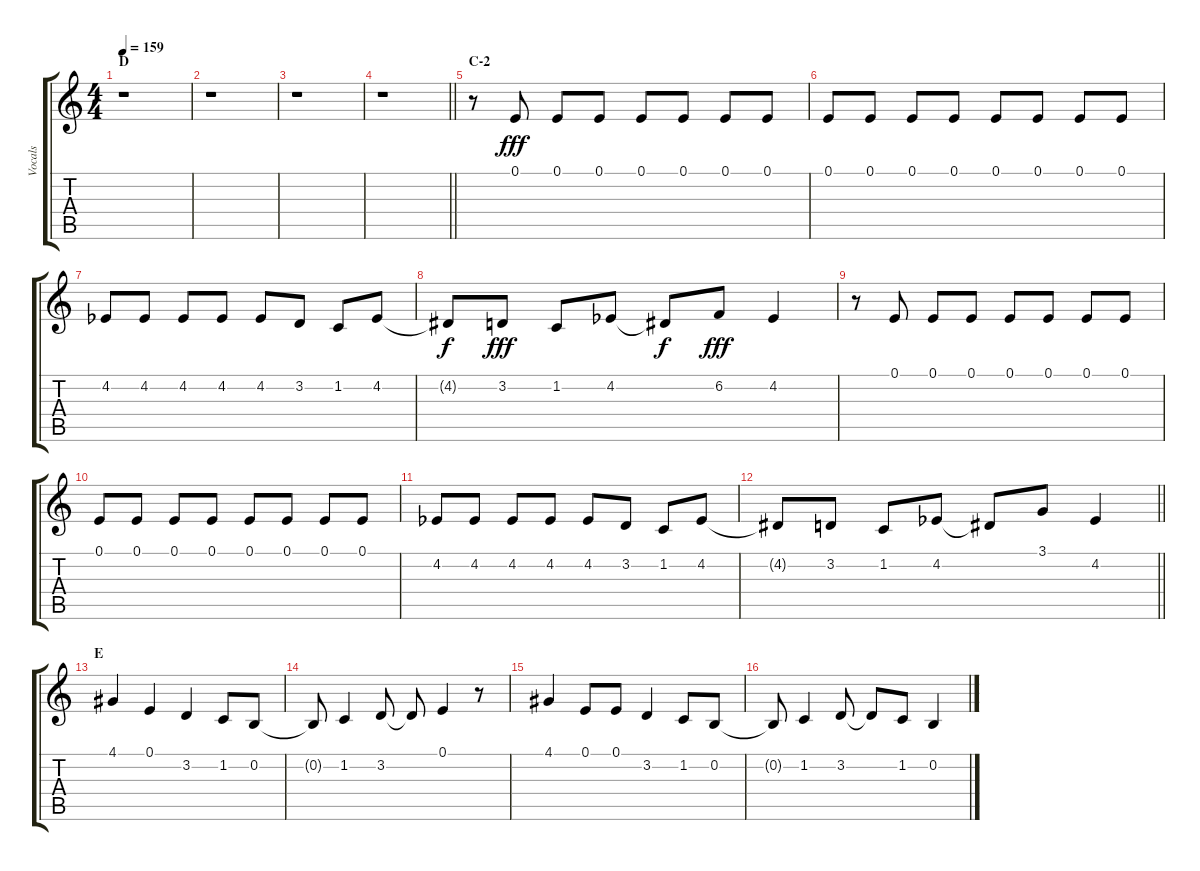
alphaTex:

\track ("Vocals" "Vocals") {instrument voiceoohs}
\staff {score tabs}
\tuning (E4 B3 G3 D3 A2 E2) {hide}
\ts (4 4)
\section ("" "D")
\tempo 159
\clef g2
\ks c
r.1{dy fff} |
r.1 |
r.1 |
\barLineRight lightlight
r.1 |
\section ("" "C-2")
r.8 0.1.8 0.1.8 0.1.8 0.1.8 0.1.8 0.1.8 0.1.8 |
0.1.8 0.1.8 0.1.8 0.1.8 0.1.8 0.1.8 0.1.8 0.1.8 |
4.2{acc b}.8 4.2{acc b}.8 4.2{acc b}.8 4.2{acc b}.8 4.2{acc b}.8 3.2.8 1.2.8 4.2{acc b}.8 |
4.2{t}.8{dy f} 3.2.8{dy fff} 1.2.8 4.2{acc b}.8 4.2{t}.8{dy f} 6.2.8{dy fff} 4.2{acc b}.4 |
r.8 0.1.8 0.1.8 0.1.8 0.1.8 0.1.8 0.1.8 0.1.8 |
0.1.8 0.1.8 0.1.8 0.1.8 0.1.8 0.1.8 0.1.8 0.1.8 |
4.2{acc b}.8 4.2{acc b}.8 4.2{acc b}.8 4.2{acc b}.8 4.2{acc b}.8 3.2.8 1.2.8 4.2{acc b}.8 |
\barLineRight lightlight
4.2{t}.8 3.2.8 1.2.8 4.2{acc b}.8 4.2{t}.8 3.1.8 4.2{acc b}.4 |
\section ("" "E")
4.1.4 0.1.4 3.2.4 1.2.8 0.2.8 |
0.2{t}.8 1.2.4 3.2.8 3.2{t}.8 0.1.4 r.8 |
4.1.4 0.1.8 0.1.8 3.2.4 1.2.8 0.2.8 |
0.2{t}.8 1.2.4 3.2.8 3.2{t}.8 1.2.8 0.2.4
